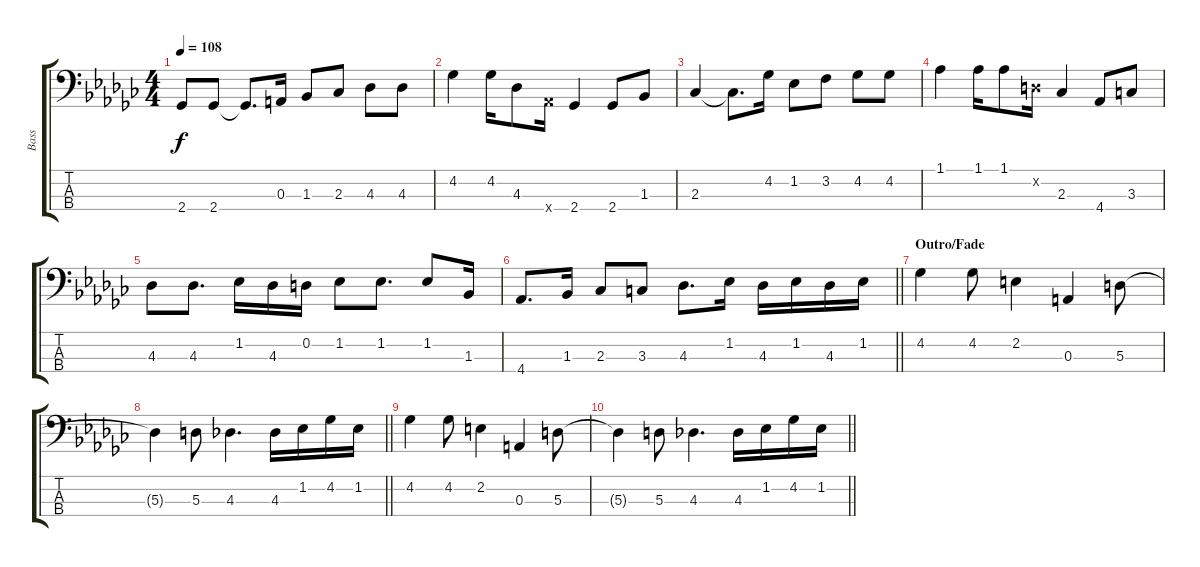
\track ("Bass" "Bass") {instrument electricbassfinger}
\staff {score tabs}
\tuning (G2 D2 A1 E1) {hide}
\ts (4 4)
\tempo 108
\clef f4
\ks gb
2.4.8{dy f} 2.4.8 2.4{t}.8{d} 0.3.16 1.3.8 2.3.8 4.3.8 4.3.8 |
4.2.4 4.2.16 4.3.8 4.4{x}.16 2.4.4 2.4.8 1.3.8 |
2.3.4 2.3{t}.8{d} 4.2.16 1.2.8 3.2.8 4.2.8 4.2.8 |
1.1.4 1.1.16 1.1.8 0.2{x}.16 2.3.4 4.4.8 3.3.8 |
4.3.8 4.3.8{d} 1.2.16 4.3.16 0.2.16 1.2.8 1.2.8{d} 1.2.8 1.3.16 |
\barLineRight lightlight
4.4.8{d} 1.3.16 2.3.8 3.3.8 4.3.8{d} 1.2.16 4.3.16 1.2.16 4.3.16 1.2.16 |
\section ("" "Outro/Fade")
4.2.4 4.2.8 2.2.4 0.3.4 5.3.8 |
\barLineRight lightlight
5.3{t}.4 5.3.8 4.3.4{d} 4.3.16 1.2.16 4.2.16 1.2.16 |
4.2.4 4.2.8 2.2.4 0.3.4 5.3.8 |
\barLineRight lightlight
5.3{t}.4 5.3.8 4.3.4{d} 4.3.16 1.2.16 4.2.16 1.2.16
